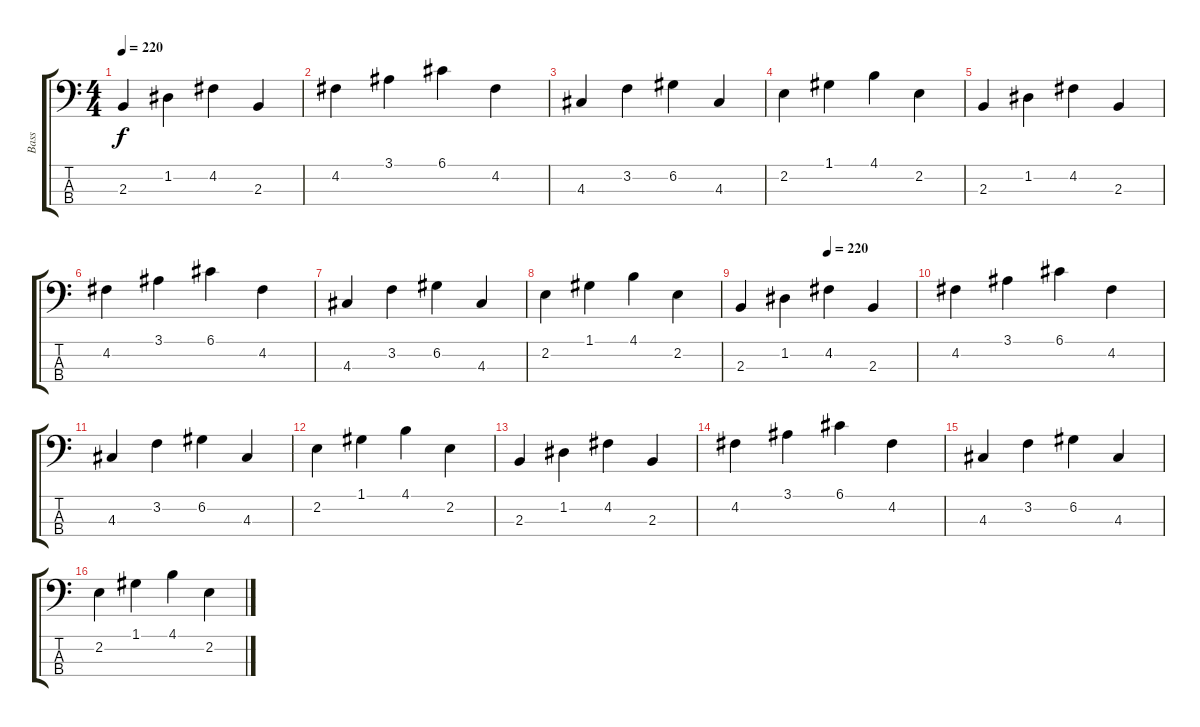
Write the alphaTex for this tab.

\track ("Bass" "Bass") {instrument electricbassfinger}
\staff {score tabs}
\tuning (G2 D2 A1 E1) {hide}
\ts (4 4)
\tempo 220
\clef f4
\ks c
2.3.4{dy f} 1.2.4 4.2.4 2.3.4 |
4.2.4 3.1.4 6.1.4 4.2.4 |
4.3.4 3.2.4 6.2.4 4.3.4 |
2.2.4 1.1.4 4.1.4 2.2.4 |
2.3.4 1.2.4 4.2.4 2.3.4 |
4.2.4 3.1.4 6.1.4 4.2.4 |
4.3.4 3.2.4 6.2.4 4.3.4 |
2.2.4 1.1.4 4.1.4 2.2.4 |
\tempo (220 0.5)
2.3.4 1.2.4 4.2.4 2.3.4 |
4.2.4 3.1.4 6.1.4 4.2.4 |
4.3.4 3.2.4 6.2.4 4.3.4 |
2.2.4 1.1.4 4.1.4 2.2.4 |
2.3.4 1.2.4 4.2.4 2.3.4 |
4.2.4 3.1.4 6.1.4 4.2.4 |
4.3.4 3.2.4 6.2.4 4.3.4 |
2.2.4 1.1.4 4.1.4 2.2.4
